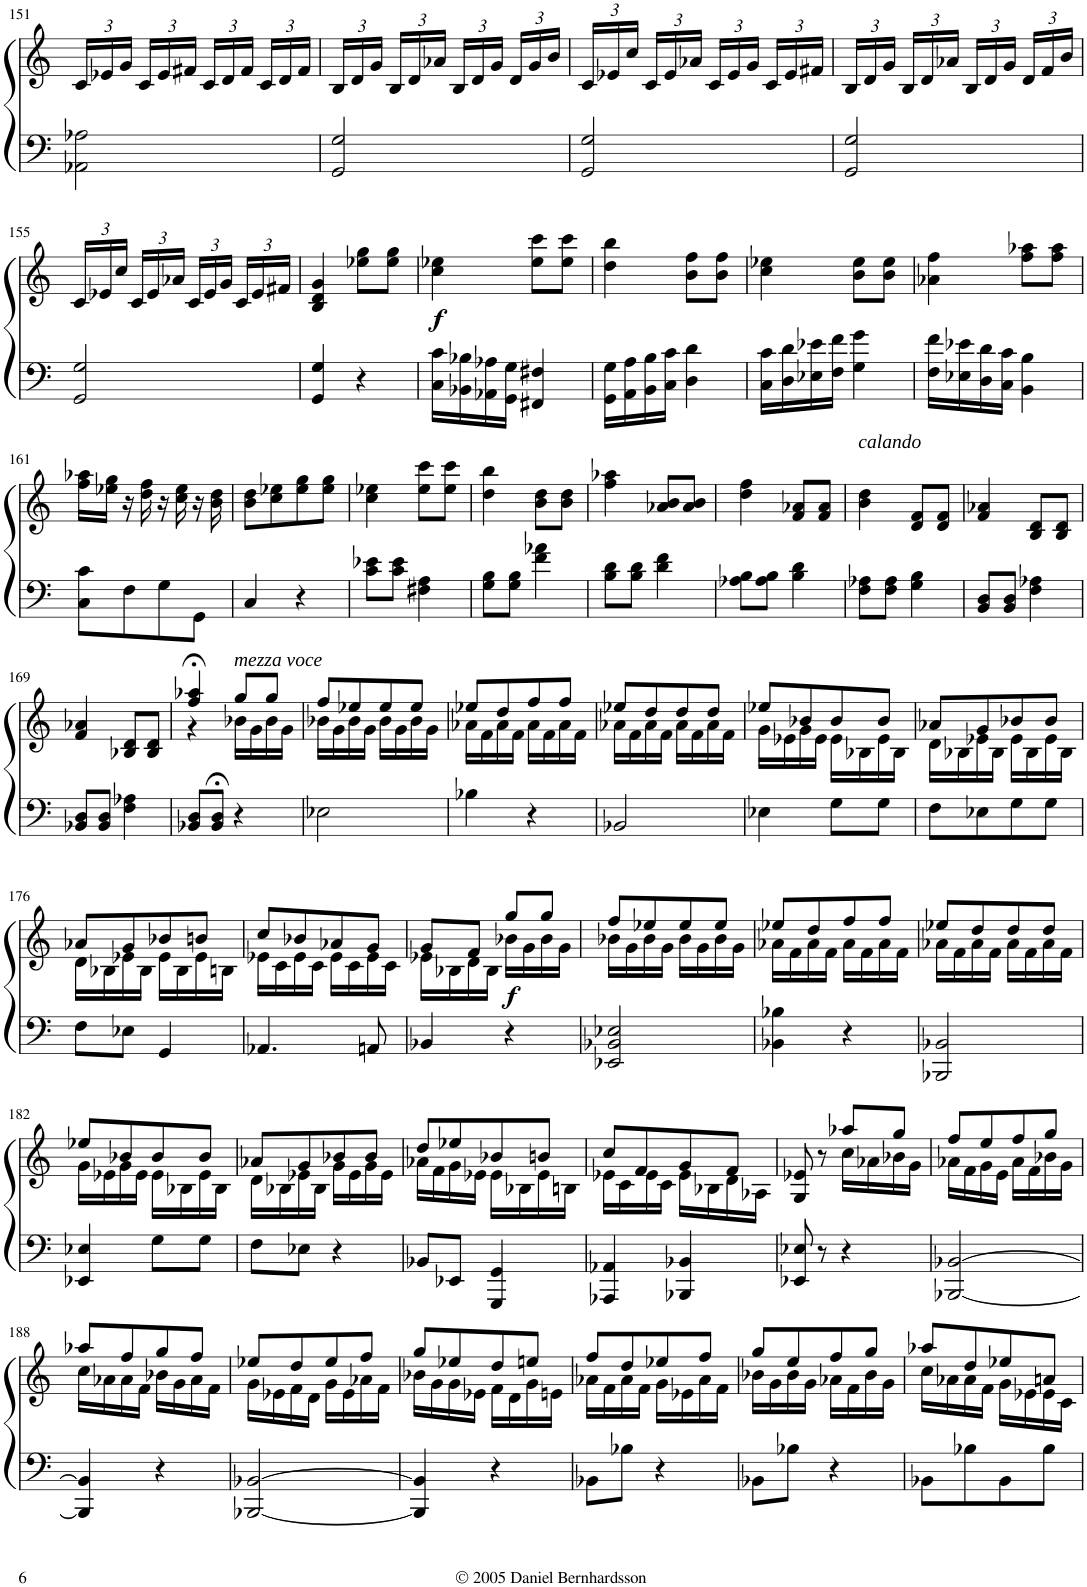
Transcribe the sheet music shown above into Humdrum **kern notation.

**kern	**kern	**dynam
*part1	*part1	*part1
*staff2	*staff1	*staff1/2
*I"Piano	*	*
*I'Pno.	*	*
!!LO:PB:g=z
*clefF4	*clefG2	*
*k[]	*k[]	*
*M2/4	*M2/4	*
*	*Xbrackettup	*
=151	=151	=151
2AA-X\ 2A-X\	24c/LL	.
.	24e-X/	.
.	24g/JJ	.
.	24c/LL	.
.	24e-/	.
.	24f#X/JJ	.
.	24c/LL	.
.	24d/	.
.	24f#/JJ	.
.	24c/LL	.
.	24d/	.
.	24f#/JJ	.
=152	=152	=152
2GG/ 2G/	24B/LL	.
.	24d/	.
.	24g/JJ	.
.	24B/LL	.
.	24d/	.
.	24a-X/JJ	.
.	24B/LL	.
.	24d/	.
.	24g/JJ	.
.	24d/LL	.
.	24g/	.
.	24b/JJ	.
=153	=153	=153
2GG/ 2G/	24c/LL	.
.	24e-X/	.
.	24cc/JJ	.
.	24c/LL	.
.	24e-/	.
.	24a-X/JJ	.
.	24c/LL	.
.	24e-/	.
.	24g/JJ	.
.	24c/LL	.
.	24e-/	.
.	24f#X/JJ	.
=154	=154	=154
2GG/ 2G/	24B/LL	.
.	24d/	.
.	24g/JJ	.
.	24B/LL	.
.	24d/	.
.	24a-X/JJ	.
.	24B/LL	.
.	24d/	.
.	24g/JJ	.
.	24d/LL	.
.	24f/	.
.	24b/JJ	.
!!LO:LB:g=z
=155	=155	=155
2GG/ 2G/	24c/LL	.
.	24e-X/	.
.	24cc/JJ	.
.	24c/LL	.
.	24e-/	.
.	24a-X/JJ	.
.	24c/LL	.
.	24e-/	.
.	24g/JJ	.
.	24c/LL	.
.	24e-/	.
.	24f#X/JJ	.
=156	=156	=156
4GG/ 4G/	4B/ 4d/ 4g/	.
4r	8ee-X\ 8gg\L	.
.	8ee-\ 8gg\J	.
=157	=157	=157
!	!	!LO:DY:b
16C\ 16c\LL	4cc\ 4ee-X\	f
16BB-X\ 16B-X\	.	.
16AA-X\ 16A-X\	.	.
16GG\ 16G\JJ	.	.
4FF#X/ 4F#X/	8ee-\ 8ccc\L	.
.	8ee-\ 8ccc\J	.
=158	=158	=158
16GG\ 16G\LL	4dd\ 4bb\	.
16AA\ 16A\	.	.
16BB\ 16B\	.	.
16C\ 16c\JJ	.	.
4D\ 4d\	8b\ 8ff\L	.
.	8b\ 8ff\J	.
=159	=159	=159
16C\ 16c\LL	4cc\ 4ee-X\	.
16D\ 16d\	.	.
16E-X\ 16e-X\	.	.
16F\ 16f\JJ	.	.
4G\ 4g\	8b\ 8ee-\L	.
.	8b\ 8ee-\J	.
=160	=160	=160
16F\ 16f\LL	4a-X\ 4ff\	.
16E-X\ 16e-X\	.	.
16D\ 16d\	.	.
16C\ 16c\JJ	.	.
4BB\ 4B\	8ff\ 8aa-X\L	.
.	8ff\ 8aa-\J	.
!!LO:LB:g=z
=161	=161	=161
8C\ 8c\L	16ff\ 16aa-X\LL	.
.	16ee-X\ 16gg\JJ	.
8F\	16r	.
.	16dd\ 16ff\	.
8G\	16r	.
.	16cc\ 16ee-\	.
8GG\J	16r	.
.	16b\ 16dd\	.
=162	=162	=162
4C/	8b\ 8dd\L	.
.	8cc\ 8ee-X\	.
4r	8ee-\ 8gg\	.
.	8ee-\ 8gg\J	.
=163	=163	=163
8c\ 8e-X\L	4cc\ 4ee-X\	.
8c\ 8e-\J	.	.
4F#X\ 4A\	8ee-\ 8ccc\L	.
.	8ee-\ 8ccc\J	.
=164	=164	=164
8G\ 8B\L	4dd\ 4bb\	.
8G\ 8B\J	.	.
4f\ 4a-X\	8b\ 8dd\L	.
.	8b\ 8dd\J	.
=165	=165	=165
8B\ 8d\L	4ff\ 4aa-X\	.
8B\ 8d\J	.	.
4d\ 4f\	8a-X/ 8b/L	.
.	8a-/ 8b/J	.
=166	=166	=166
8A-X\ 8B\L	4dd\ 4ff\	.
8A-\ 8B\J	.	.
4B\ 4d\	8f/ 8a-X/L	.
.	8f/ 8a-/J	.
=167	=167	=167
!	!LO:TX:a:i:t=calando	!
8F\ 8A-X\L	4b\ 4dd\	.
8F\ 8A-\J	.	.
4G\ 4B\	8d/ 8f/L	.
.	8d/ 8f/J	.
=168	=168	=168
8BB/ 8D/L	4f/ 4a-X/	.
8BB/ 8D/J	.	.
4F\ 4A-X\	8B/ 8d/L	.
.	8B/ 8d/J	.
!!LO:LB:g=z
=169	=169	=169
8BB-X/ 8D/L	4f/ 4a-X/	.
8BB-/ 8D/J	.	.
4F\ 4A-X\	8B-X/ 8d/L	.
.	8B-/ 8d/J	.
=170	=170	=170
*	*^	*
8BB-X/ 8D/L	4ff/;< 4aa-X/;<	4r	.
8BB-/;< 8D/;<J	.	.	.
!	!LO:TX:a:i:t=mezza voce	!	!
4r	8gg/L	16b-X\LL	.
.	.	16g\	.
.	8gg/J	16b-\	.
.	.	16g\JJ	.
=171	=171	=171	=171
2E-X\	8ff/L	16b-X\LL	.
.	.	16g\	.
.	8ee-X/	16b-\	.
.	.	16g\JJ	.
.	8ee-/	16b-\LL	.
.	.	16g\	.
.	8ee-/J	16b-\	.
.	.	16g\JJ	.
=172	=172	=172	=172
4B-X\	8ee-X/L	16a-X\LL	.
.	.	16f\	.
.	8dd/	16a-\	.
.	.	16f\JJ	.
4r	8ff/	16a-\LL	.
.	.	16f\	.
.	8ff/J	16a-\	.
.	.	16f\JJ	.
=173	=173	=173	=173
2BB-X/	8ee-X/L	16a-X\LL	.
.	.	16f\	.
.	8dd/	16a-\	.
.	.	16f\JJ	.
.	8dd/	16a-\LL	.
.	.	16f\	.
.	8dd/J	16a-\	.
.	.	16f\JJ	.
=174	=174	=174	=174
4E-X\	8ee-X/L	16g\LL	.
.	.	16e-X\	.
.	8b-X/	16g\	.
.	.	16e-\JJ	.
8G\L	8b-/	16e-\LL	.
.	.	16B-X\	.
8G\J	8b-/J	16e-\	.
.	.	16B-\JJ	.
=175	=175	=175	=175
8F\L	8a-X/L	16d\LL	.
.	.	16B-X\	.
8E-X\	8g/	16e-X\	.
.	.	16B-\JJ	.
8G\	8b-X/	16e-\LL	.
.	.	16B-\	.
8G\J	8b-/J	16e-\	.
.	.	16B-\JJ	.
!!LO:LB:g=z	!!
=176	=176	=176	=176
8F\L	8a-X/L	16d\LL	.
.	.	16B-X\	.
8E-X\J	8g/	16e-X\	.
.	.	16B-\JJ	.
4GG/	8b-X/	16e-\LL	.
.	.	16B-\	.
.	8bn/J	16e-\	.
.	.	16Bn\JJ	.
=177	=177	=177	=177
4.AA-X/	8cc/L	16e-X\LL	.
.	.	16c\	.
.	8b-X/	16e-\	.
.	.	16c\JJ	.
.	8a-X/	16e-\LL	.
.	.	16c\	.
8AAn/	8g/J	16e-\	.
.	.	16c\JJ	.
=178	=178	=178	=178
4BB-X/	8g/L	16e-X\LL	.
.	.	16B-X\	.
.	8f/J	16d\	.
.	.	16B-\JJ	.
!	!	!	!LO:DY:b
4r	8gg/L	16b-X\LL	f
.	.	16g\	.
.	8gg/J	16b-\	.
.	.	16g\JJ	.
=179	=179	=179	=179
2EE-X/ 2BB-X/ 2E-X/	8ff/L	16b-X\LL	.
.	.	16g\	.
.	8ee-X/	16b-\	.
.	.	16g\JJ	.
.	8ee-/	16b-\LL	.
.	.	16g\	.
.	8ee-/J	16b-\	.
.	.	16g\JJ	.
=180	=180	=180	=180
4BB-X\ 4B-X\	8ee-X/L	16a-X\LL	.
.	.	16f\	.
.	8dd/	16a-\	.
.	.	16f\JJ	.
4r	8ff/	16a-\LL	.
.	.	16f\	.
.	8ff/J	16a-\	.
.	.	16f\JJ	.
=181	=181	=181	=181
2BBB-X/ 2BB-X/	8ee-X/L	16a-X\LL	.
.	.	16f\	.
.	8dd/	16a-\	.
.	.	16f\JJ	.
.	8dd/	16a-\LL	.
.	.	16f\	.
.	8dd/J	16a-\	.
.	.	16f\JJ	.
!!LO:LB:g=z	!!
=182	=182	=182	=182
4EE-X/ 4E-X/	8ee-X/L	16g\LL	.
.	.	16e-X\	.
.	8b-X/	16g\	.
.	.	16e-\JJ	.
8G\L	8b-/	16e-\LL	.
.	.	16B-X\	.
8G\J	8b-/J	16e-\	.
.	.	16B-\JJ	.
=183	=183	=183	=183
8F\L	8a-X/L	16d\LL	.
.	.	16B-X\	.
8E-X\J	8g/	16e-X\	.
.	.	16B-\JJ	.
4r	8b-X/	16g\LL	.
.	.	16e-\	.
.	8b-/J	16g\	.
.	.	16e-\JJ	.
=184	=184	=184	=184
8BB-X/L	8dd/L	16a-X\LL	.
.	.	16f\	.
8EE-X/J	8ee-X/	16g\	.
.	.	16e-X\JJ	.
4GGG/ 4GG/	8b-X/	16e-\LL	.
.	.	16B-X\	.
.	8bn/J	16e-\	.
.	.	16Bn\JJ	.
=185	=185	=185	=185
4AAA-X/ 4AA-X/	8cc/L	16e-X\LL	.
.	.	16c\	.
.	8f/	16e-\	.
.	.	16c\JJ	.
4BBB-X/ 4BB-X/	8g/	16e-\LL	.
.	.	16B-X\	.
.	8f/J	16d\	.
.	.	16A-X\JJ	.
=186	=186	=186	=186
8EE-X/ 8E-X/	8G/ 8e-X/	4ryy	.
8r	8r	.	.
4r	8aa-X/L	16cc\LL	.
.	.	16a-X\	.
.	8gg/J	16b-X\	.
.	.	16g\JJ	.
=187	=187	=187	=187
[2BBB-X/ [2BB-X/	8ff/L	16a-X\LL	.
.	.	16f\	.
.	8ee/	16g\	.
.	.	16e\JJ	.
.	8ff/	16a-\LL	.
.	.	16f\	.
.	8gg/J	16b-X\	.
.	.	16g\JJ	.
!!LO:LB:g=z	!!
=188	=188	=188	=188
4BBB-/] 4BB-/]	8aa-X/L	16cc\LL	.
.	.	16a-X\	.
.	8ff/	16a-\	.
.	.	16f\JJ	.
4r	8gg/	16b-X\LL	.
.	.	16g\	.
.	8ff/J	16a-\	.
.	.	16f\JJ	.
=189	=189	=189	=189
[2BBB-X/ [2BB-X/	8ee-X/L	16g\LL	.
.	.	16e-X\	.
.	8dd/	16f\	.
.	.	16d\JJ	.
.	8ee-/	16g\LL	.
.	.	16e-\	.
.	8ff/J	16a-X\	.
.	.	16f\JJ	.
=190	=190	=190	=190
4BBB-/] 4BB-/]	8gg/L	16b-X\LL	.
.	.	16g\	.
.	8ee-X/	16g\	.
.	.	16e-X\JJ	.
4r	8dd/	16f\LL	.
.	.	16d\	.
.	8een/J	16g\	.
.	.	16en\JJ	.
=191	=191	=191	=191
8BB-X\L	8ff/L	16a-X\LL	.
.	.	16f\	.
8B-X\J	8dd/	16a-\	.
.	.	16f\JJ	.
4r	8ee-X/	16g\LL	.
.	.	16e-X\	.
.	8ff/J	16a-\	.
.	.	16f\JJ	.
=192	=192	=192	=192
8BB-X\L	8gg/L	16b-X\LL	.
.	.	16g\	.
8B-X\J	8ee/	16b-\	.
.	.	16g\JJ	.
4r	8ff/	16a-X\LL	.
.	.	16f\	.
.	8gg/J	16b-\	.
.	.	16g\JJ	.
=193	=193	=193	=193
8BB-X\L	8aa-X/L	16cc\LL	.
.	.	16a-X\	.
8B-X\	8dd/	16a-\	.
.	.	16f\JJ	.
8BB-\	8ee-X/	16g\LL	.
.	.	16e-X\	.
8B-\J	8an/J	16e-\	.
.	.	16c\JJ	.
*	*v	*v	*
=	=	=
*-	*-	*-
